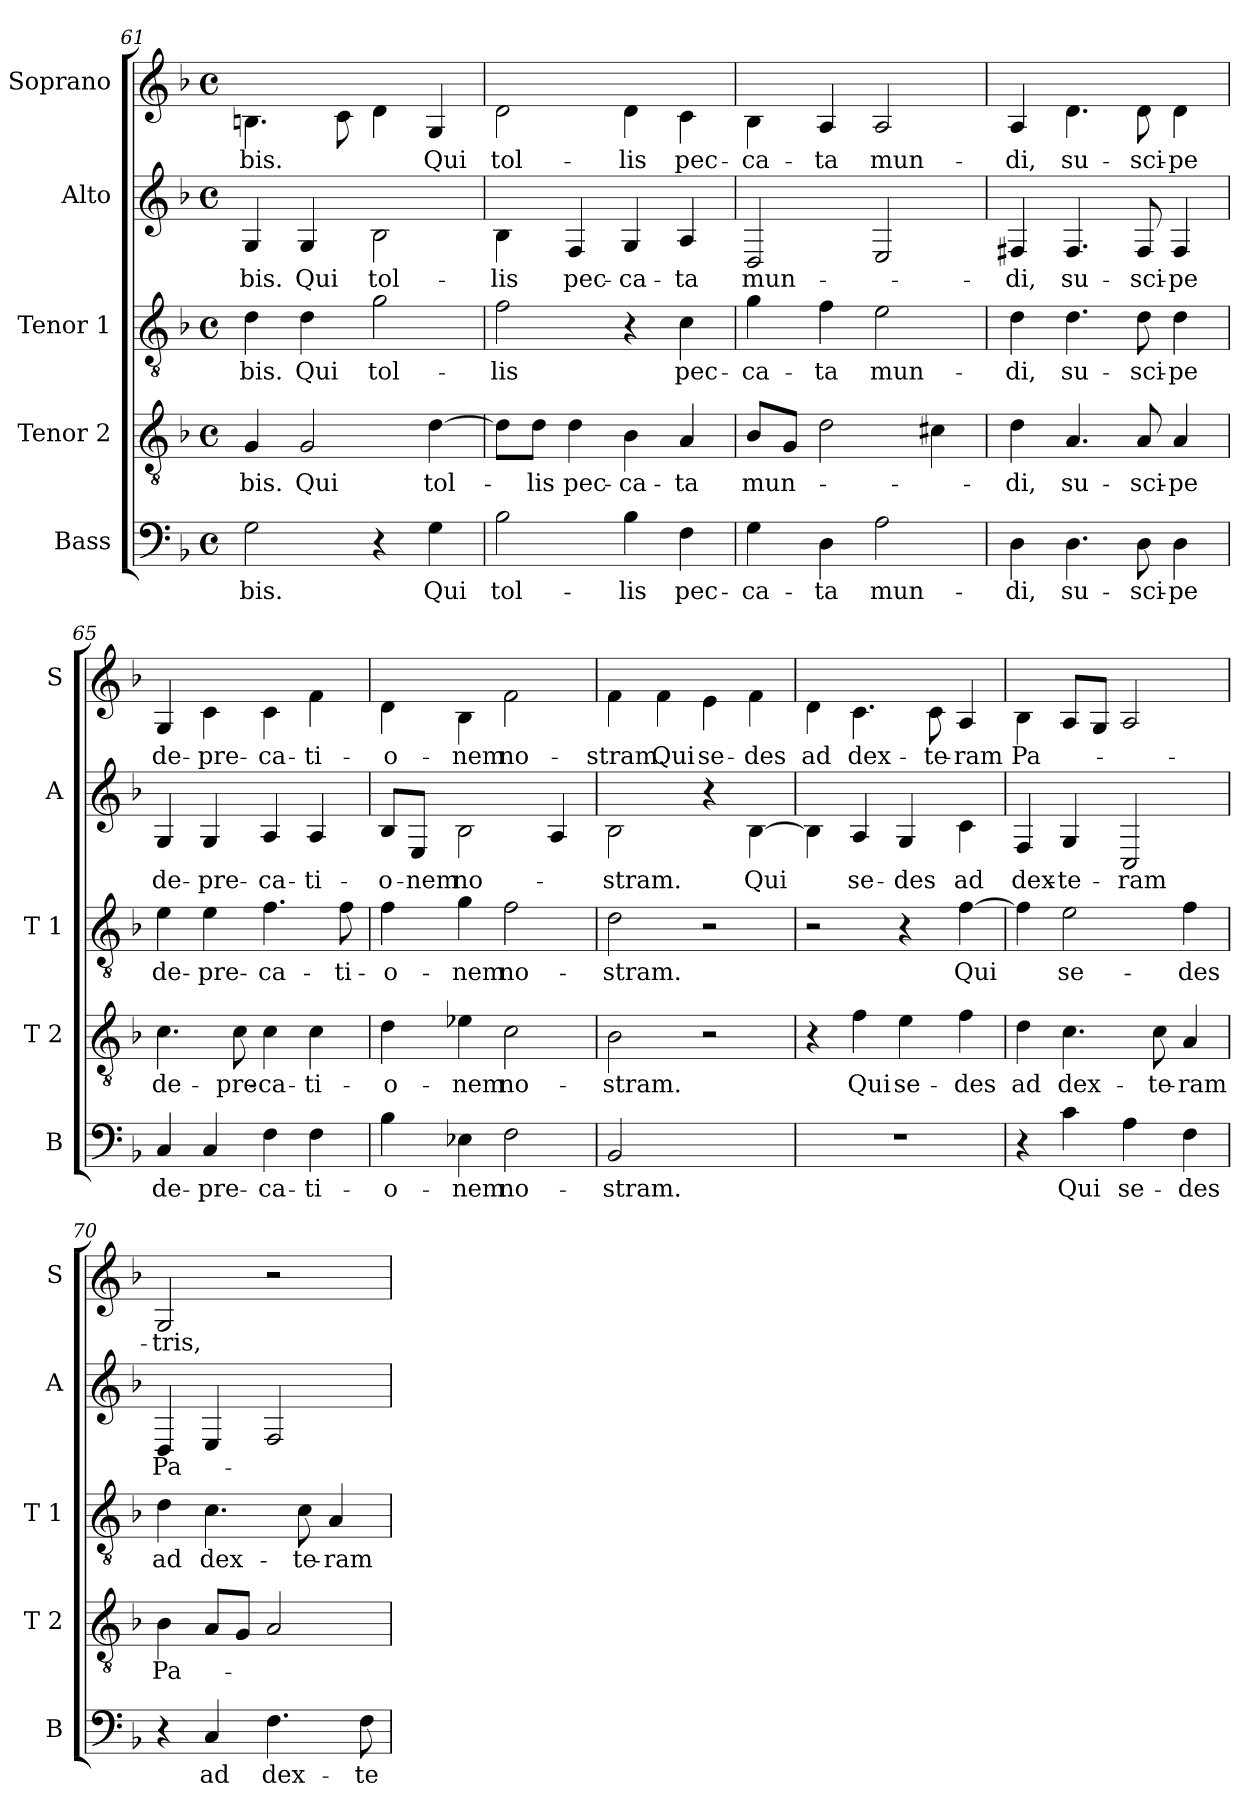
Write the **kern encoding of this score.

**kern	**text	**kern	**text	**kern	**text	**kern	**text	**kern	**text
*part5	*part5	*part4	*part4	*part3	*part3	*part2	*part2	*part1	*part1
*staff5	*staff5	*staff4	*staff4	*staff3	*staff3	*staff2	*staff2	*staff1	*staff1
*I"Bass	*	*I"Tenor 2	*	*I"Tenor 1	*	*I"Alto	*	*I"Soprano	*
*I'B	*	*I'T 2	*	*I'T 1	*	*I'A	*	*I'S	*
*clefF4	*	*clefGv2	*	*clefGv2	*	*clefG2	*	*clefG2	*
*	*	*	*	*	*	*ITrd-7c-12	*	*ITrd-7c-12	*
*k[b-]	*	*k[b-]	*	*k[b-]	*	*k[b-]	*	*k[b-]	*
*d:	*	*d:	*	*d:	*	*d:	*	*d:	*
*M4/4	*	*M4/4	*	*M4/4	*	*M4/4	*	*M4/4	*
*met(c)	*	*met(c)	*	*met(c)	*	*met(c)	*	*met(c)	*
=61	=61	=61	=61	=61	=61	=61	=61	=61	=61
2G\	-bis.	4G/	-bis.	4d\	-bis.	4g/	-bis.	4.bn\	-bis.
.	.	2G/	Qui	4d\	Qui	4g/	Qui	.	.
.	.	.	.	.	.	.	.	8cc\	.
4r	.	.	.	2g\	tol-	2b-\	tol-	4dd\	.
4G\	Qui	[4d\	tol-	.	.	.	.	4g/	Qui
!!LO:LB:g=z
=62	=62	=62	=62	=62	=62	=62	=62	=62	=62
2B-\	tol-	8d\L]	.	2f\	-lis	4b-\	-lis	2dd\	tol-
.	.	8d\J	-lis	.	.	.	.	.	.
.	.	4d\	pec-	.	.	4f/	pec-	.	.
4B-\	-lis	4B-\	-ca-	4r	.	4g/	-ca-	4dd\	-lis
4F\	pec-	4A/	-ta	4c\	pec-	4a/	-ta	4cc\	pec-
=63	=63	=63	=63	=63	=63	=63	=63	=63	=63
4G\	-ca-	8B-/L	mun-	4g\	-ca-	2d/	mun-	4b-\	-ca-
.	.	8G/J	.	.	.	.	.	.	.
4D\	-ta	2d\	.	4f\	-ta	.	.	4a/	-ta
2A\	mun-	.	.	2e\	mun-	2e/	.	2a/	mun-
.	.	4c#X\	.	.	.	.	.	.	.
=64	=64	=64	=64	=64	=64	=64	=64	=64	=64
4D\	di,	4d\	di,	4d\	di,	4f#X/	di,	4a/	-di,
4.D\	su-	4.A/	su-	4.d\	su-	4.f#/	su-	4.dd\	su-
8D\	-sci-	8A/	-sci-	8d\	-sci-	8f#/	-sci-	8dd\	-sci-
4D\	-pe	4A/	-pe	4d\	-pe	4f#/	-pe	4dd\	-pe
=65	=65	=65	=65	=65	=65	=65	=65	=65	=65
4C/	de-	4.c\	de-	4e\	de-	4g/	de-	4g/	de-
4C/	-pre-	.	.	4e\	-pre-	4g/	-pre-	4cc\	-pre-
.	.	8c\	-pre-	.	.	.	.	.	.
4F\	-ca-	4c\	-ca-	4.f\	-ca-	4a/	-ca-	4cc\	-ca-
4F\	-ti-	4c\	-ti-	.	.	4a/	-ti-	4ff\	-ti-
.	.	.	.	8f\	-ti-	.	.	.	.
=66	=66	=66	=66	=66	=66	=66	=66	=66	=66
4B-\	-o-	4d\	-o-	4f\	-o-	8b-/L	-o-	4dd\	-o-
.	.	.	.	.	.	8e/J	-nem	.	.
4E-X\	-nem	4e-X\	-nem	4g\	-nem	2b-\	no-	4b-\	-nem
2F\	no-	2c\	no-	2f\	no-	.	.	2ff\	no-
.	.	.	.	.	.	4a/	.	.	.
=67	=67	=67	=67	=67	=67	=67	=67	=67	=67
2BB-/	-stram.	2B-\	-stram.	2d\	-stram.	2b-\	-stram.	4ff\	-stram.
.	.	.	.	.	.	.	.	4ff\	Qui
2ryy	.	2r	.	2r	.	4r	.	4ee\	se-
.	.	.	.	.	.	[4b-\	Qui	4ff\	-des
!!LO:PB:g=z
=68	=68	=68	=68	=68	=68	=68	=68	=68	=68
1r	.	4r	.	2r	.	4b-\]	.	4dd\	ad
.	.	4f\	Qui	.	.	4a/	se-	4.cc\	dex-
.	.	4e\	se-	4r	.	4g/	-des	.	.
.	.	.	.	.	.	.	.	8cc\	-te-
.	.	4f\	-des	[4f\	Qui	4cc\	ad	4a/	-ram
=69	=69	=69	=69	=69	=69	=69	=69	=69	=69
4r	.	4d\	ad	4f\]	.	4f/	dex-	4b-\	Pa-
4c\	Qui	4.c\	dex-	2e\	se-	4g/	-te-	8a/L	.
.	.	.	.	.	.	.	.	8g/J	.
4A\	se-	.	.	.	.	2c/	-ram	2a/	.
.	.	8c\	-te-	.	.	.	.	.	.
4F\	-des	4A/	-ram	4f\	-des	.	.	.	.
=70	=70	=70	=70	=70	=70	=70	=70	=70	=70
4r	.	4B-\	Pa-	4d\	ad	4d/	Pa-	2g/	-tris,
4C/	ad	8A/L	.	4.c\	dex-	4e/	.	.	.
.	.	8G/J	.	.	.	.	.	.	.
4.F\	dex-	2A/	.	.	.	2f/	.	2r	.
.	.	.	.	8c\	-te-	.	.	.	.
.	.	.	.	4A/	-ram	.	.	.	.
8F\	-te-	.	.	.	.	.	.	.	.
=	=	=	=	=	=	=	=	=	=
*-	*-	*-	*-	*-	*-	*-	*-	*-	*-
